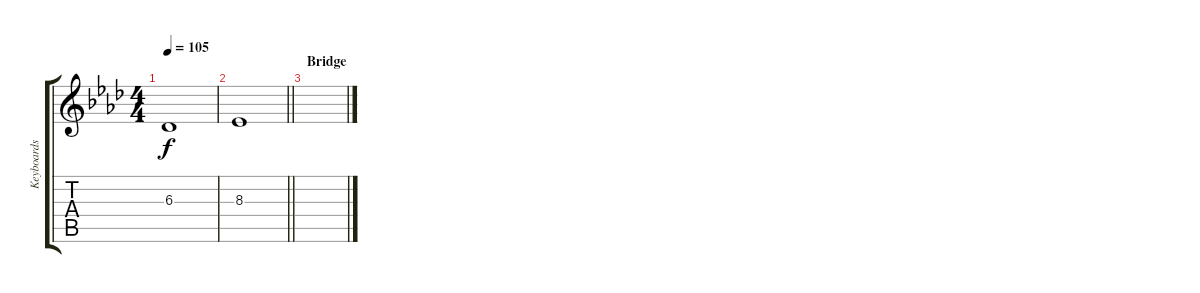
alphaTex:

\track ("Keyboards Lead" "Keyboards ") {instrument stringensemble1}
\staff {score tabs}
\tuning (E4 B3 G3 D3 A2 E2) {hide}
\ts (4 4)
\tempo 105
\clef g2
\ks fminor
6.3.1{dy f} |
\barLineRight lightlight
8.3.1 |
\section ("" "Bridge")
